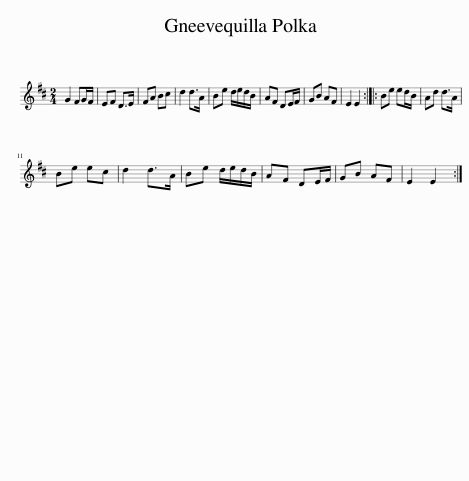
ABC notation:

X:1
L:1/8
M:2/4
I:linebreak $
K:D
V:1 treble
V:1
 G2 FG/F/ | EF D>E | FA Bc | d2 d>A | Be d/e/d/B/ | %5
 AF DE/F/ | GB AF | E2 E2 :: Be ed/B/ | Ad d>A |$ %10
 Be ec | d2 d>A | Be d/e/d/B/ | AF DE/F/ | GB AF | %15
 E2 E2 :| %16
